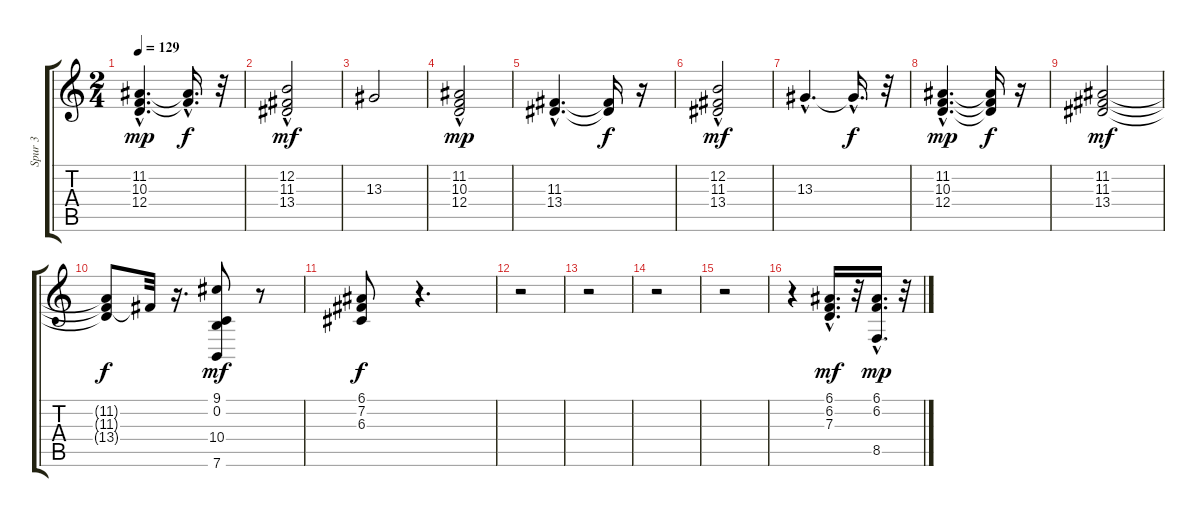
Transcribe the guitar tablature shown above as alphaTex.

\track ("Spur 3" "Spur 3") {instrument stringensemble1}
\staff {score tabs}
\tuning (E4 B3 G3 D3 A2 E2) {hide}
\ts (2 4)
\tempo 129
\clef g2
\ks c
(11.2{hac} 10.3{hac} 12.4{hac}).4{d dy mp} (11.2{hac t} 10.3{t}).16{d dy f} r.32 |
(12.2 11.3 13.4{hac}).2{dy mf} |
13.3.2 |
(11.2 10.3{hac} 12.4{hac}).2{dy mp} |
(11.3{hac} 13.4{hac}).4{d} (11.3{t} 13.4{t}).16{dy f} r.16 |
(12.2{hac} 11.3 13.4{hac}).2{dy mf} |
13.3{hac}.4{d} 13.3{hac t}.16{d dy f} r.32 |
(11.2{hac} 10.3{hac} 12.4{hac}).4{d dy mp} (11.2{t} 10.3{t} 12.4{t}).16{dy f} r.16 |
(11.2 11.3 13.4).2{dy mf} |
(11.2{t} 11.3{t} 13.4{t}).8{dy f} 11.3{t}.32 r.16{d} (9.1 0.2 10.4 7.6).8{dy mf} r.8 |
(6.1 7.2 6.3).8{dy f} r.4{d} |
r.2 |
r.2 |
r.2 |
r.2 |
r.4 (6.1{hac} 6.2 7.3).16{d dy mf} r.32 (6.1{hac} 6.2{hac} 8.5).16{d dy mp} r.32
